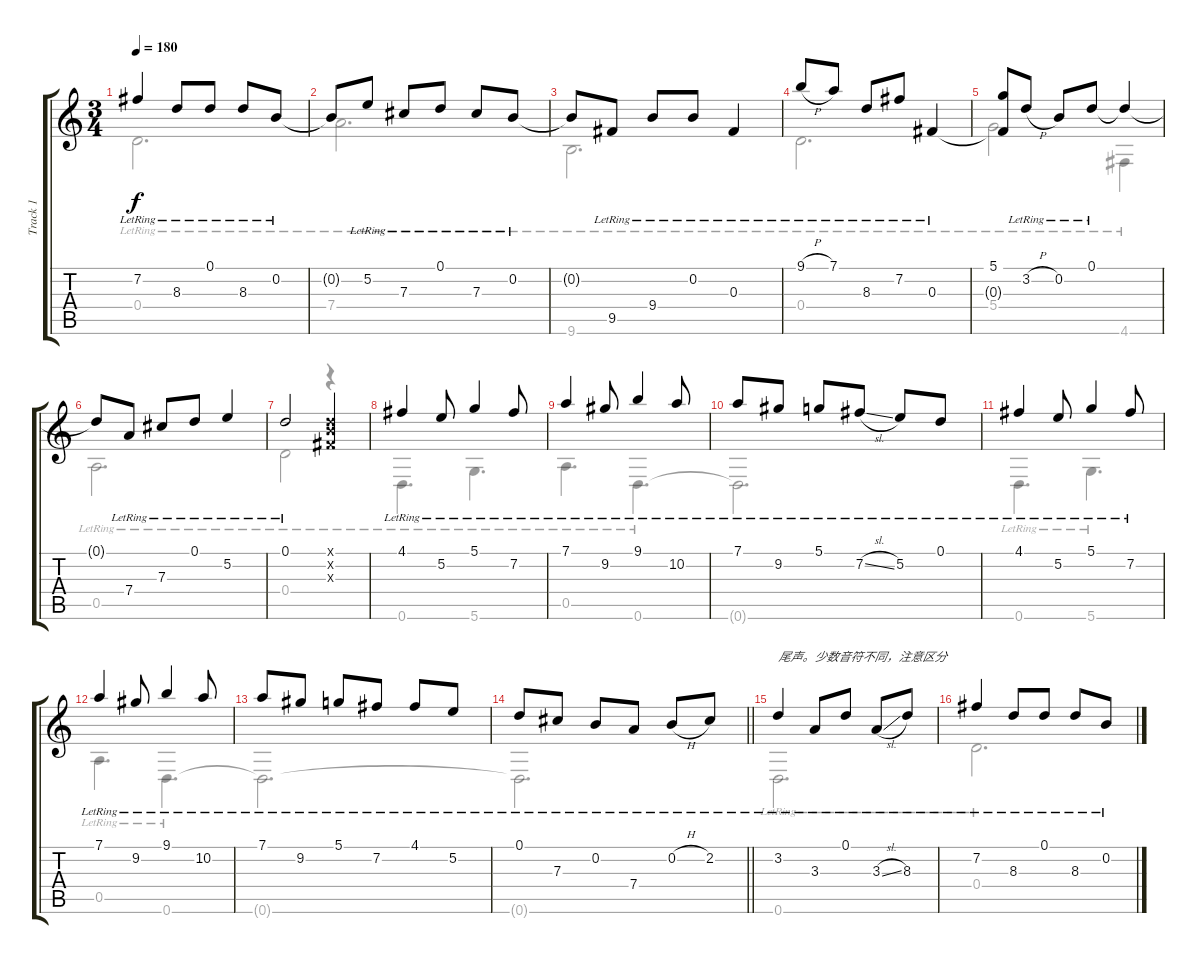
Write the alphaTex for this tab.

\track ("Track 1" "Track 1") {instrument acousticguitarsteel}
\staff {score tabs}
\tuning (D4 B3 Gb3 D3 A2 D2) {hide}
\voice
\ts (3 4)
\tempo 180
\clef g2
\ks c
7.2{lr}.4{dy f} 8.3{lr}.8 0.1{lr}.8 8.3{lr}.8 0.2{lr}.8 |
0.2{t}.8 5.2{lr}.8 7.3{lr}.8 0.1{lr}.8 7.3{lr}.8 0.2{lr}.8 |
0.2{t}.8 9.5{lr}.8 9.4{lr}.8 0.2{lr}.8 0.3{lr}.4 |
9.1{h lr}.8 7.1{lr}.8 8.3{lr}.8 7.2{lr}.8 0.3{lr}.4 |
(5.1 0.3{t}).8 3.2{h lr}.8 0.2{lr}.8 0.1{lr}.8 0.1{t}.4 |
0.1{t}.8 7.4{lr}.8 7.3{lr}.8 0.1{lr}.8 5.2{lr}.4 |
0.1{lr}.2 (0.1{x} 0.2{x} 0.3{x}).4 |
4.1{lr}.4 5.2{lr}.8 5.1{lr}.4 7.2{lr}.8 |
7.1{lr}.4 9.2{lr}.8 9.1{lr}.4 10.2{lr}.8 |
7.1{lr}.8 9.2{lr}.8 5.1{lr}.8 7.2{sl lr}.8 5.2{lr}.8 0.1{lr}.8 |
4.1{lr}.4 5.2{lr}.8 5.1{lr}.4 7.2{lr}.8 |
7.1{lr}.4 9.2{lr}.8 9.1{lr}.4 10.2{lr}.8 |
7.1{lr}.8 9.2{lr}.8 5.1{lr}.8 7.2{lr}.8 4.1{lr}.8 5.2{lr}.8 |
\barLineRight lightlight
0.1{lr}.8 7.3{lr}.8 0.2{lr}.8 7.4{lr}.8 0.2{h lr}.8 2.2{lr}.8 |
3.2{lr}.4{txt "尾声。少数音符不同，注意区分"} 3.3{lr}.8 0.1{lr}.8 3.3{sl lr}.8 8.3{lr}.8 |
7.2{lr}.4 8.3{lr}.8 0.1{lr}.8 8.3{lr}.8 0.2{lr}.8
\voice
\clef g2
\ottava regular
\simile none
\ks c
0.4{lr}.2{d dy f} |
7.4{lr}.2{d} |
9.6{lr}.2{d} |
0.4{lr}.2{d} |
5.4{lr}.2 4.6{lr}.4 |
0.5{lr}.2{d} |
0.4{lr}.2 r.4 |
0.6{lr}.4{d} 5.6{lr}.4{d} |
0.5{lr}.4{d} 0.6{lr}.4{d} |
0.6{t}.2{d} |
0.6{lr}.4{d} 5.6{lr}.4{d} |
0.5{lr}.4{d} 0.6{lr}.4{d} |
0.6{t}.2{d} |
\barLineRight lightlight
0.6{t}.2{d} |
0.6{lr}.2{d} |
0.4{lr}.2{d}
